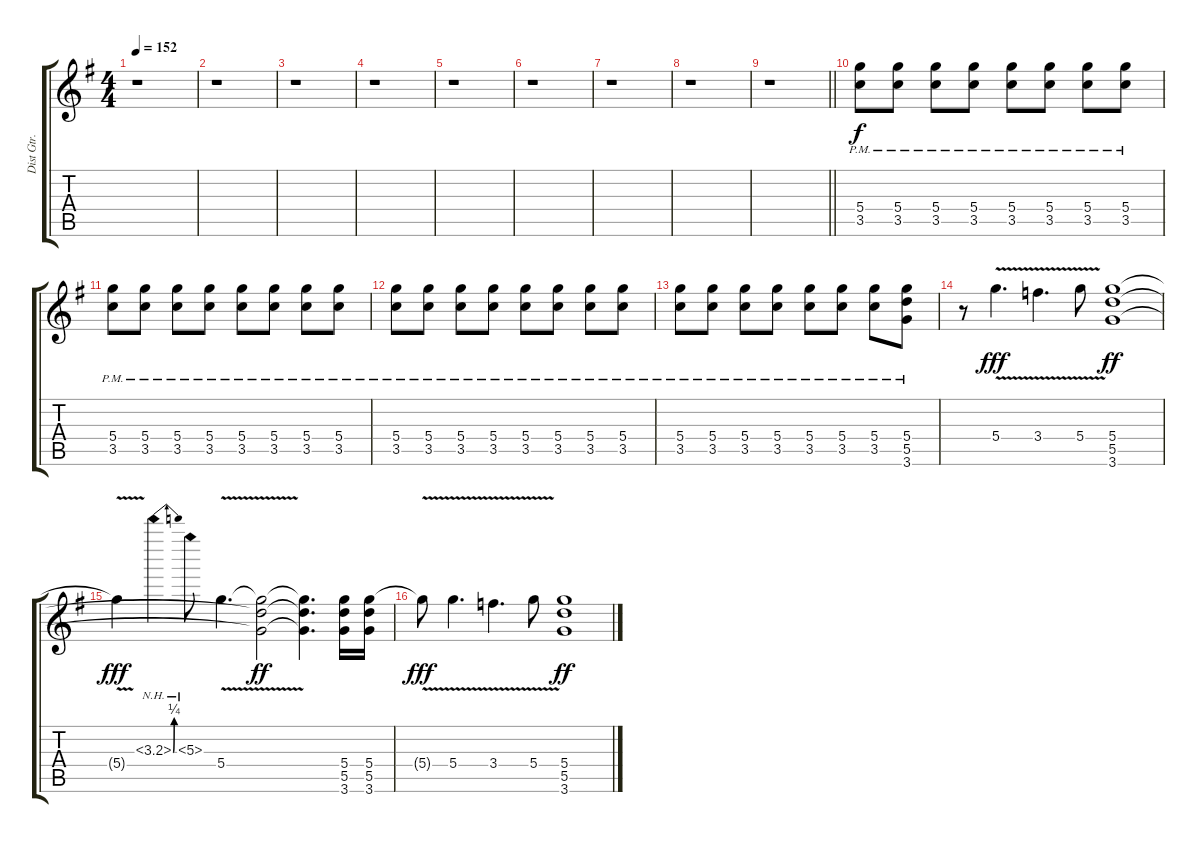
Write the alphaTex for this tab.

\track ("Dist Gtr." "Dist Gtr.") {instrument distortionguitar}
\staff {score tabs}
\tuning (E4 B3 G4 D4 A3 E3) {hide}
\ts (4 4)
\tempo 152
\clef g2
\ks g
r.1{dy f} |
r.1 |
r.1 |
r.1 |
r.1 |
r.1 |
r.1 |
r.1 |
\barLineRight lightlight
r.1 |
(5.4{pm} 3.5{pm}).8 (5.4{pm} 3.5{pm}).8 (5.4{pm} 3.5{pm}).8 (5.4{pm} 3.5{pm}).8 (5.4{pm} 3.5{pm}).8 (5.4{pm} 3.5{pm}).8 (5.4{pm} 3.5{pm}).8 (5.4{pm} 3.5{pm}).8 |
(5.4{pm} 3.5{pm}).8 (5.4{pm} 3.5{pm}).8 (5.4{pm} 3.5{pm}).8 (5.4{pm} 3.5{pm}).8 (5.4{pm} 3.5{pm}).8 (5.4{pm} 3.5{pm}).8 (5.4{pm} 3.5{pm}).8 (5.4{pm} 3.5{pm}).8 |
(5.4{pm} 3.5{pm}).8 (5.4{pm} 3.5{pm}).8 (5.4{pm} 3.5{pm}).8 (5.4{pm} 3.5{pm}).8 (5.4{pm} 3.5{pm}).8 (5.4{pm} 3.5{pm}).8 (5.4{pm} 3.5{pm}).8 (5.4{pm} 3.5{pm}).8 |
(5.4{pm} 3.5{pm}).8 (5.4{pm} 3.5{pm}).8 (5.4{pm} 3.5{pm}).8 (5.4{pm} 3.5{pm}).8 (5.4{pm} 3.5{pm}).8 (5.4{pm} 3.5{pm}).8 (5.4{pm} 3.5{pm}).8 (5.4{pm} 5.5{pm} 3.6{pm}).8 |
r.8 5.4{v}.4{d dy fff} 3.4{v}.4{d} 5.4{v}.8 (5.4 5.5 3.6).1{dy ff} |
5.4{v t}.4{dy fff} 3.3{be (bend 0 0 60 1) nh}.4 5.3{nh}.8 5.4{v}.4{d} (5.4{t} 5.5{t} 3.6{t}).2{dy ff} (5.4{t} 5.5{t} 3.6{t}).4{d} (5.4 5.5 3.6).16 (5.4 5.5 3.6).16 |
5.4{v t}.8{dy fff} 5.4{v}.4{d} 3.4{v}.4{d} 5.4{v}.8 (5.4 5.5 3.6).1{dy ff}
